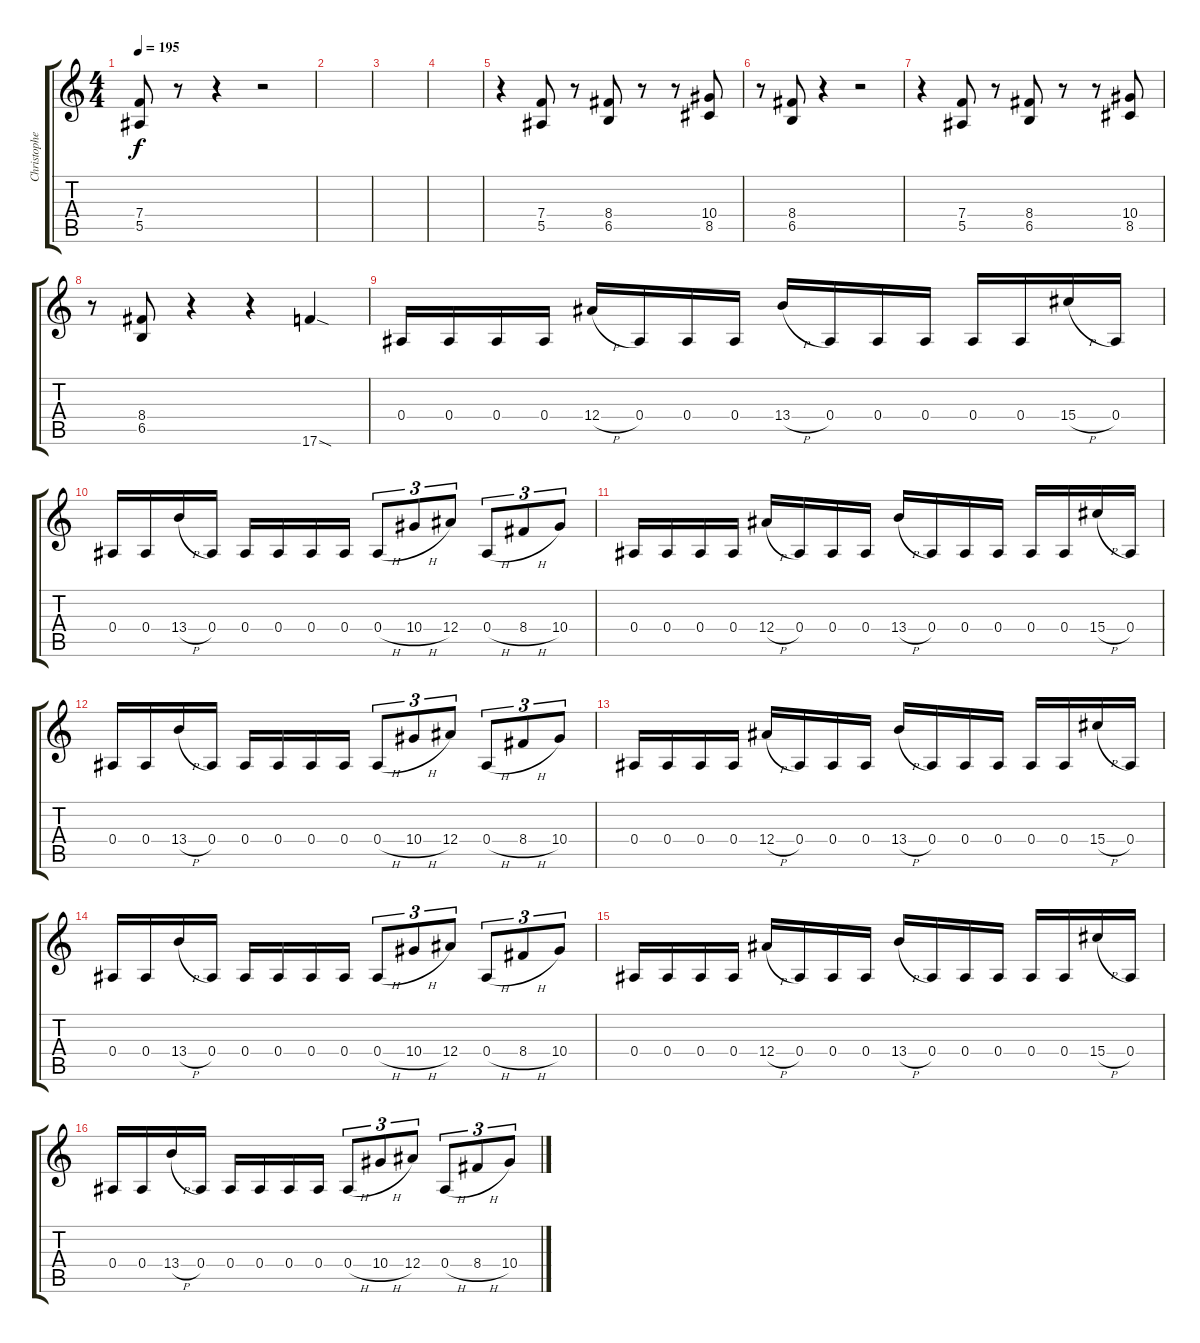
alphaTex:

\track ("Christopher Amott" "Christophe") {instrument distortionguitar}
\staff {score tabs}
\tuning (C4 G3 Eb3 Bb2 F2 C2) {hide}
\ts (4 4)
\tempo 195
\clef g2
\ks c
(7.4 5.5).8{dy f instrument distortionguitar} r.8 r.4 r.2 |
|
|
|
r.4 (7.4 5.5).8 r.8 (8.4 6.5).8 r.8 r.8 (10.4 8.5).8 |
r.8 (8.4 6.5).8 r.4 r.2 |
r.4 (7.4 5.5).8 r.8 (8.4 6.5).8 r.8 r.8 (10.4 8.5).8 |
r.8 (8.4 6.5).8 r.4 r.4 17.6{sod}.4 |
0.4.16 0.4.16 0.4.16 0.4.16 12.4{h}.16 0.4.16 0.4.16 0.4.16 13.4{h}.16 0.4.16 0.4.16 0.4.16 0.4.16 0.4.16 15.4{h}.16 0.4.16 |
0.4.16 0.4.16 13.4{h}.16 0.4.16 0.4.16 0.4.16 0.4.16 0.4.16 0.4{h}.8{tu (3 2)} 10.4{h}.8{tu (3 2)} 12.4.8{tu (3 2)} 0.4{h}.8{tu (3 2)} 8.4{h}.8{tu (3 2)} 10.4.8{tu (3 2)} |
0.4.16 0.4.16 0.4.16 0.4.16 12.4{h}.16 0.4.16 0.4.16 0.4.16 13.4{h}.16 0.4.16 0.4.16 0.4.16 0.4.16 0.4.16 15.4{h}.16 0.4.16 |
0.4.16 0.4.16 13.4{h}.16 0.4.16 0.4.16 0.4.16 0.4.16 0.4.16 0.4{h}.8{tu (3 2)} 10.4{h}.8{tu (3 2)} 12.4.8{tu (3 2)} 0.4{h}.8{tu (3 2)} 8.4{h}.8{tu (3 2)} 10.4.8{tu (3 2)} |
0.4.16 0.4.16 0.4.16 0.4.16 12.4{h}.16 0.4.16 0.4.16 0.4.16 13.4{h}.16 0.4.16 0.4.16 0.4.16 0.4.16 0.4.16 15.4{h}.16 0.4.16 |
0.4.16 0.4.16 13.4{h}.16 0.4.16 0.4.16 0.4.16 0.4.16 0.4.16 0.4{h}.8{tu (3 2)} 10.4{h}.8{tu (3 2)} 12.4.8{tu (3 2)} 0.4{h}.8{tu (3 2)} 8.4{h}.8{tu (3 2)} 10.4.8{tu (3 2)} |
0.4.16 0.4.16 0.4.16 0.4.16 12.4{h}.16 0.4.16 0.4.16 0.4.16 13.4{h}.16 0.4.16 0.4.16 0.4.16 0.4.16 0.4.16 15.4{h}.16 0.4.16 |
0.4.16 0.4.16 13.4{h}.16 0.4.16 0.4.16 0.4.16 0.4.16 0.4.16 0.4{h}.8{tu (3 2)} 10.4{h}.8{tu (3 2)} 12.4.8{tu (3 2)} 0.4{h}.8{tu (3 2)} 8.4{h}.8{tu (3 2)} 10.4.8{tu (3 2)}
